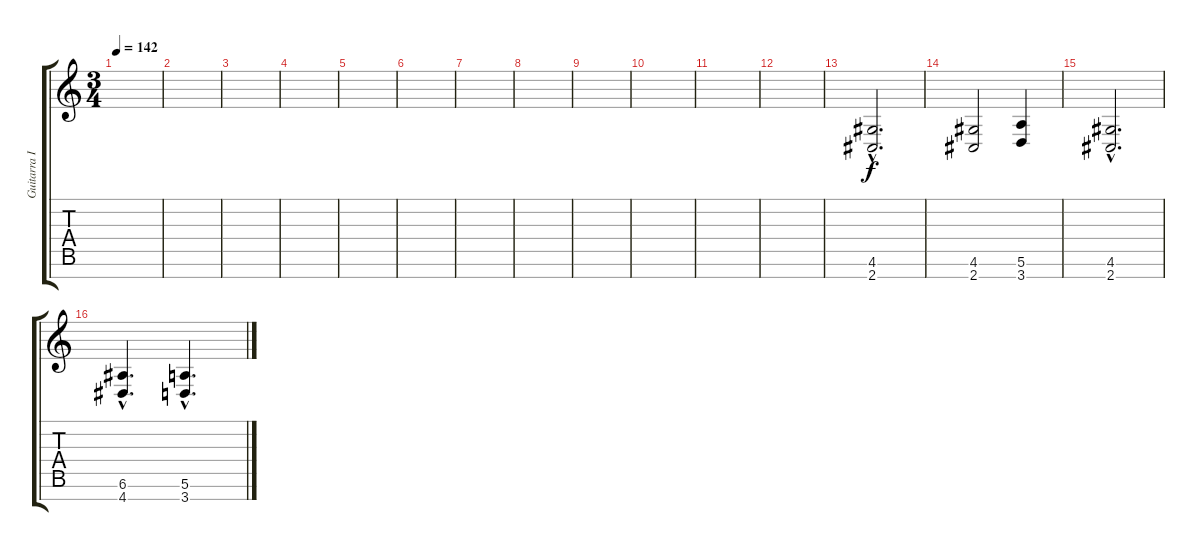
\track ("Guitarra III" "Guitarra I") {instrument distortionguitar}
\staff {score tabs}
\tuning (E4 B3 G3 D3 A2 E2 B1) {hide}
\ts (3 4)
\tempo 142
\clef g2
\ks c
|
|
|
|
|
|
|
|
|
|
|
|
(4.6{hac} 2.7{hac}).2{d} |
(4.6 2.7).2 (5.6 3.7).4 |
(4.6{hac} 2.7{hac}).2{d} |
(6.6{hac} 4.7{hac}).4{d} (5.6{hac} 3.7{hac}).4{d}
